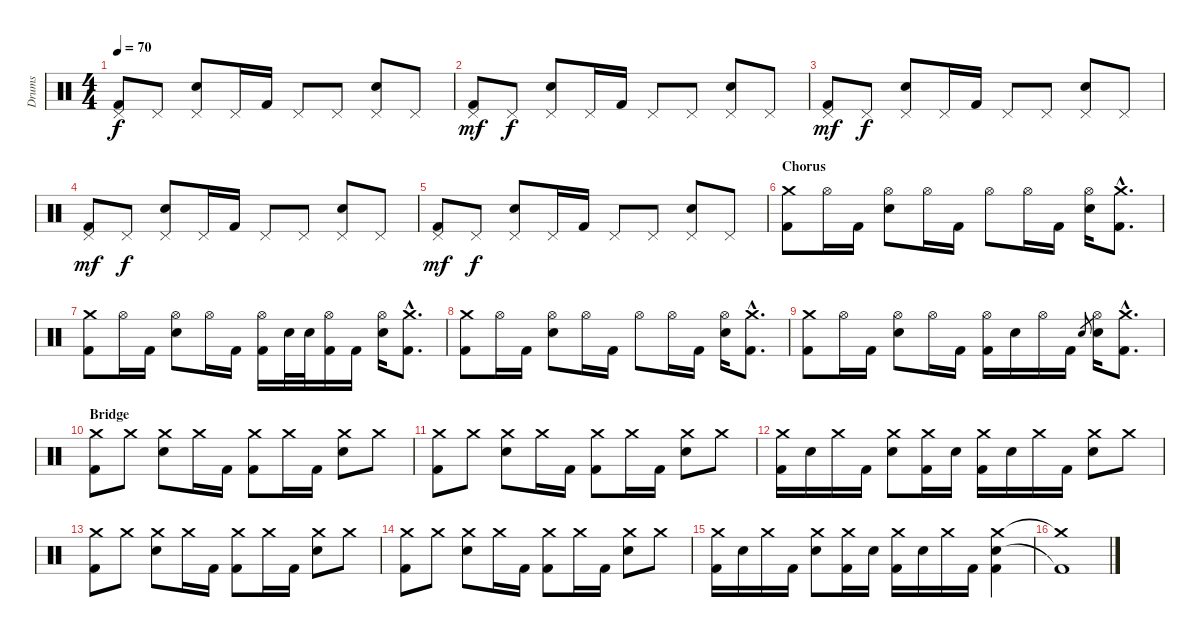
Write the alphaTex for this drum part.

\track ("Drums" "Drums") {instrument percussion}
\staff {score}
\articulation defaults
\ts (4 4)
\tempo 70
\clef neutral
\ks c
("Pedal Hi-Hat (hit)" "Kick (hit) 2").8{dy f} "Pedal Hi-Hat (hit)".8 ("Pedal Hi-Hat (hit)" "Electric Snare (hit)").8 "Pedal Hi-Hat (hit)".16 "Kick (hit) 2".16 "Pedal Hi-Hat (hit)".8 "Pedal Hi-Hat (hit)".8 ("Pedal Hi-Hat (hit)" "Electric Snare (hit)").8 "Pedal Hi-Hat (hit)".8 |
("Pedal Hi-Hat (hit)" "Kick (hit) 2").8{dy mf} "Pedal Hi-Hat (hit)".8{dy f} ("Pedal Hi-Hat (hit)" "Electric Snare (hit)").8 "Pedal Hi-Hat (hit)".16 "Kick (hit) 2".16 "Pedal Hi-Hat (hit)".8 "Pedal Hi-Hat (hit)".8 ("Pedal Hi-Hat (hit)" "Electric Snare (hit)").8 "Pedal Hi-Hat (hit)".8 |
("Pedal Hi-Hat (hit)" "Kick (hit) 2").8{dy mf} "Pedal Hi-Hat (hit)".8{dy f} ("Pedal Hi-Hat (hit)" "Electric Snare (hit)").8 "Pedal Hi-Hat (hit)".16 "Kick (hit) 2".16 "Pedal Hi-Hat (hit)".8 "Pedal Hi-Hat (hit)".8 ("Pedal Hi-Hat (hit)" "Electric Snare (hit)").8 "Pedal Hi-Hat (hit)".8 |
("Pedal Hi-Hat (hit)" "Kick (hit) 2").8{dy mf} "Pedal Hi-Hat (hit)".8{dy f} ("Pedal Hi-Hat (hit)" "Electric Snare (hit)").8 "Pedal Hi-Hat (hit)".16 "Kick (hit) 2".16 "Pedal Hi-Hat (hit)".8 "Pedal Hi-Hat (hit)".8 ("Pedal Hi-Hat (hit)" "Electric Snare (hit)").8 "Pedal Hi-Hat (hit)".8 |
("Pedal Hi-Hat (hit)" "Kick (hit) 2").8{dy mf} "Pedal Hi-Hat (hit)".8{dy f} ("Pedal Hi-Hat (hit)" "Electric Snare (hit)").8 "Pedal Hi-Hat (hit)".16 "Kick (hit) 2".16 "Pedal Hi-Hat (hit)".8 "Pedal Hi-Hat (hit)".8 ("Pedal Hi-Hat (hit)" "Electric Snare (hit)").8 "Pedal Hi-Hat (hit)".8 |
\section ("" "Chorus")
("Crash medium (hit)" "Kick (hit) 2").8 "Hi-Hat (open)".16 "Kick (hit) 2".16 ("Hi-Hat (open)" "Electric Snare (hit)").8 "Hi-Hat (open)".16 "Kick (hit) 2".16 "Hi-Hat (open)".8 "Hi-Hat (open)".16 "Kick (hit) 2".16 ("Hi-Hat (open)" "Electric Snare (hit)").16 ("Crash medium (hit)"{hac} "Kick (hit) 2"{hac}).8{d} |
("Crash medium (hit)" "Kick (hit) 2").8 "Hi-Hat (open)".16 "Kick (hit) 2".16 ("Hi-Hat (open)" "Electric Snare (hit)").8 "Hi-Hat (open)".16 "Kick (hit) 2".16 ("Hi-Hat (open)" "Kick (hit) 2").16 "Electric Snare (hit)".32 "Electric Snare (hit)".32 ("Hi-Hat (open)" "Kick (hit) 2").16 "Kick (hit) 2".16 ("Hi-Hat (open)" "Electric Snare (hit)").16 ("Crash medium (hit)"{hac} "Kick (hit) 2"{hac}).8{d} |
("Crash medium (hit)" "Kick (hit) 2").8 "Hi-Hat (open)".16 "Kick (hit) 2".16 ("Hi-Hat (open)" "Electric Snare (hit)").8 "Hi-Hat (open)".16 "Kick (hit) 2".16 "Hi-Hat (open)".8 "Hi-Hat (open)".16 "Kick (hit) 2".16 ("Hi-Hat (open)" "Electric Snare (hit)").16 ("Crash medium (hit)"{hac} "Kick (hit) 2"{hac}).8{d} |
("Crash medium (hit)" "Kick (hit) 2").8 "Hi-Hat (open)".16 "Kick (hit) 2".16 ("Hi-Hat (open)" "Electric Snare (hit)").8 "Hi-Hat (open)".16 "Kick (hit) 2".16 ("Hi-Hat (open)" "Kick (hit) 2").16 "Electric Snare (hit)".16 "Hi-Hat (open)".16 "Kick (hit) 2".16 "Electric Snare (hit)".8{gr} ("Hi-Hat (open)" "Electric Snare (hit)").16 ("Crash medium (hit)"{hac} "Kick (hit) 2"{hac}).8{d} |
\section ("" "Bridge")
("Crash medium (hit)" "Kick (hit) 2").8 "Crash medium (hit)".8 ("Crash medium (hit)" "Electric Snare (hit)").8 "Crash medium (hit)".16 "Kick (hit) 2".16 ("Crash medium (hit)" "Kick (hit) 2").8 "Crash medium (hit)".16 "Kick (hit) 2".16 ("Crash medium (hit)" "Electric Snare (hit)").8 "Crash medium (hit)".8 |
("Crash medium (hit)" "Kick (hit) 2").8 "Crash medium (hit)".8 ("Crash medium (hit)" "Electric Snare (hit)").8 "Crash medium (hit)".16 "Kick (hit) 2".16 ("Crash medium (hit)" "Kick (hit) 2").8 "Crash medium (hit)".16 "Kick (hit) 2".16 ("Crash medium (hit)" "Electric Snare (hit)").8 "Crash medium (hit)".8 |
("Crash medium (hit)" "Kick (hit) 2").16 "Electric Snare (hit)".16 "Crash medium (hit)".16 "Kick (hit) 2".16 ("Crash medium (hit)" "Electric Snare (hit)").8 ("Crash medium (hit)" "Kick (hit) 2").16 "Electric Snare (hit)".16 ("Crash medium (hit)" "Kick (hit) 2").16 "Electric Snare (hit)".16 "Crash medium (hit)".16 "Kick (hit) 2".16 ("Crash medium (hit)" "Electric Snare (hit)").8 "Crash medium (hit)".8 |
("Crash medium (hit)" "Kick (hit) 2").8 "Crash medium (hit)".8 ("Crash medium (hit)" "Electric Snare (hit)").8 "Crash medium (hit)".16 "Kick (hit) 2".16 ("Crash medium (hit)" "Kick (hit) 2").8 "Crash medium (hit)".16 "Kick (hit) 2".16 ("Crash medium (hit)" "Electric Snare (hit)").8 "Crash medium (hit)".8 |
("Crash medium (hit)" "Kick (hit) 2").8 "Crash medium (hit)".8 ("Crash medium (hit)" "Electric Snare (hit)").8 "Crash medium (hit)".16 "Kick (hit) 2".16 ("Crash medium (hit)" "Kick (hit) 2").8 "Crash medium (hit)".16 "Kick (hit) 2".16 ("Crash medium (hit)" "Electric Snare (hit)").8 "Crash medium (hit)".8 |
("Crash medium (hit)" "Kick (hit) 2").16 "Electric Snare (hit)".16 "Crash medium (hit)".16 "Kick (hit) 2".16 ("Crash medium (hit)" "Electric Snare (hit)").8 ("Crash medium (hit)" "Kick (hit) 2").16 "Electric Snare (hit)".16 ("Crash medium (hit)" "Kick (hit) 2").16 "Electric Snare (hit)".16 "Crash medium (hit)".16 "Kick (hit) 2".16 ("Crash medium (hit)" "Electric Snare (hit)" "Kick (hit) 2").4 |
("Crash medium (hit)"{t} "Kick (hit) 2"{t}).1
